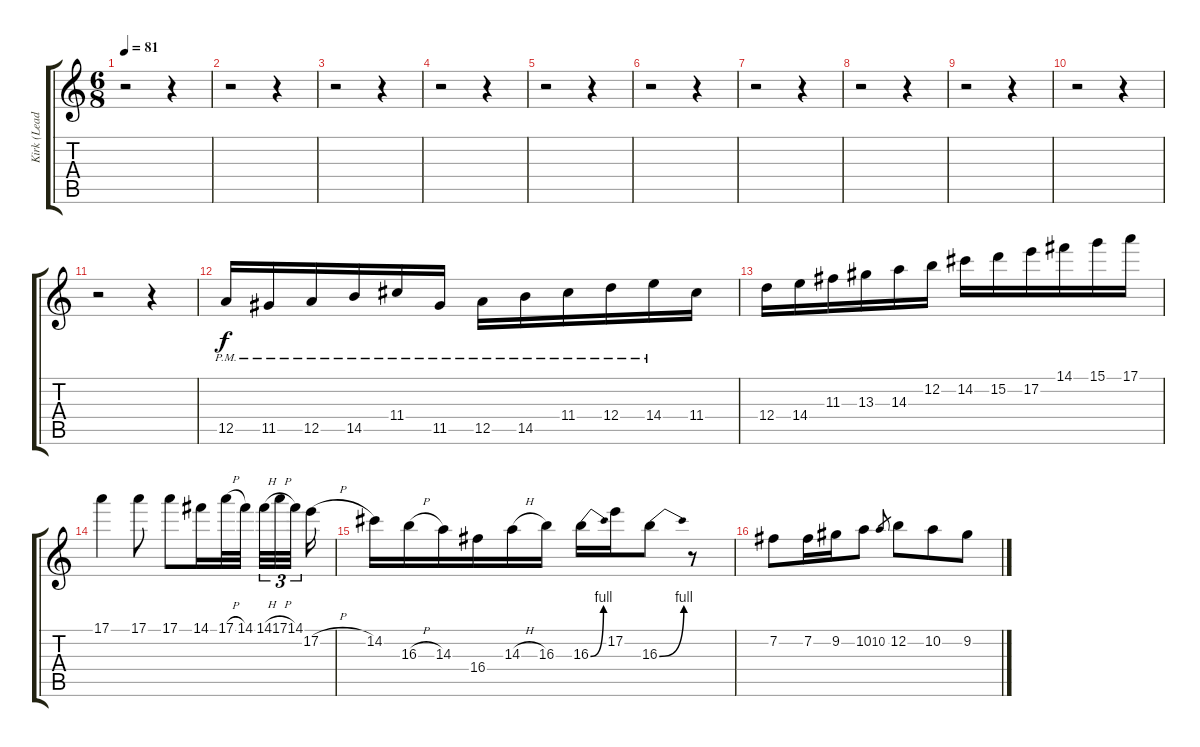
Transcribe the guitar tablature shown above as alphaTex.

\track ("Kirk (Lead Guitar)" "Kirk (Lead") {instrument distortionguitar}
\staff {score tabs}
\tuning (E4 B3 G3 D3 A2 E2) {hide}
\ts (6 8)
\tempo 81
\clef g2
\ks c
r.2{dy f} r.4 |
r.2 r.4 |
r.2 r.4 |
r.2 r.4 |
r.2 r.4 |
r.2 r.4 |
r.2 r.4 |
r.2 r.4 |
r.2 r.4 |
r.2 r.4 |
r.2 r.4 |
12.5{pm}.16{volume 16} 11.5{pm}.16 12.5{pm}.16 14.5{pm}.16 11.4{pm}.16 11.5{pm}.16 12.5{pm}.16 14.5{pm}.16 11.4{pm}.16 12.4{pm}.16 14.4{pm}.16 11.4.16 |
12.4.16{volume 13} 14.4.16 11.3.16 13.3.16 14.3.16 12.2.16 14.2.16 15.2.16 17.2.16 14.1.16 15.1.16 17.1.16 |
17.1.4 17.1.8 17.1.8 14.1.16 17.1{h}.32 14.1.32{beam splitsecondary} 14.1{h}.32{tu (3 2)} 17.1{h}.32{tu (3 2)} 14.1.32{tu (3 2) beam splitsecondary} 17.2{h}.16 |
14.2.16 16.3{h}.16 14.3.16 16.4.16 14.3{h}.16 16.3.16 16.3{be (bend 0 0 60 4)}.16 17.2.16 16.3{be (bend 0 0 60 4)}.8 r.8 |
7.2.8 7.2.16 9.2.16 10.2.8 10.2.8{gr} 12.2.8 10.2.8 9.2.8
